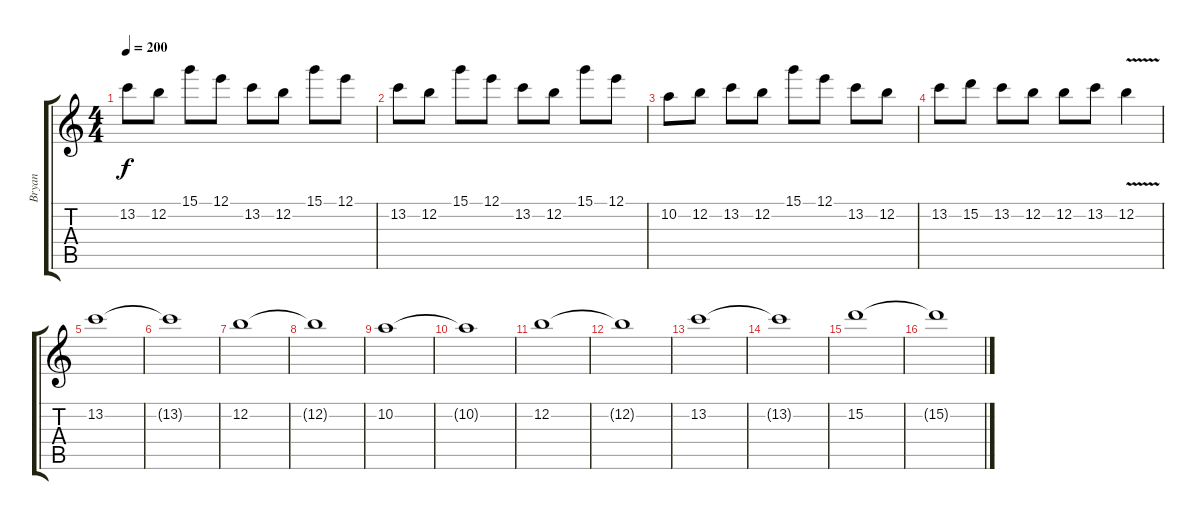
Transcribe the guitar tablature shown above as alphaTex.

\track ("Bryan " "Bryan ") {instrument distortionguitar}
\staff {score tabs}
\tuning (E4 B3 G3 D3 A2 D2) {hide}
\ts (4 4)
\tempo 200
\clef g2
\ks c
13.2.8{dy f} 12.2.8 15.1.8 12.1.8 13.2.8 12.2.8 15.1.8 12.1.8 |
13.2.8 12.2.8 15.1.8 12.1.8 13.2.8 12.2.8 15.1.8 12.1.8 |
10.2.8 12.2.8 13.2.8 12.2.8 15.1.8 12.1.8 13.2.8 12.2.8 |
13.2.8 15.2.8 13.2.8 12.2.8 12.2.8 13.2.8 12.2{v}.4 |
13.2.1 |
13.2{t}.1 |
12.2.1 |
12.2{t}.1 |
10.2.1 |
10.2{t}.1 |
12.2.1 |
12.2{t}.1 |
13.2.1 |
13.2{t}.1 |
15.2.1 |
15.2{t}.1
